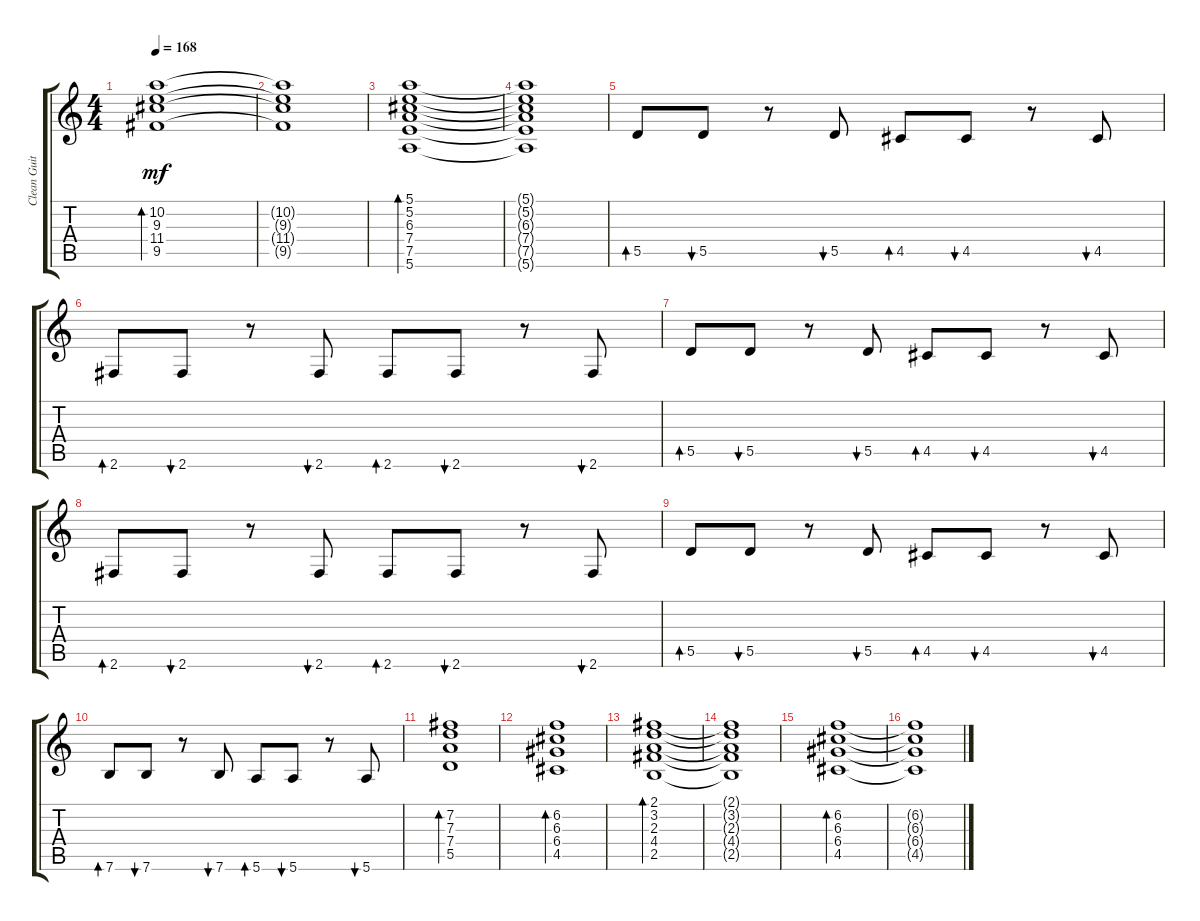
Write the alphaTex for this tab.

\track ("Clean Guitar" "Clean Guit") {instrument electricguitarclean}
\staff {score tabs}
\tuning (E4 B3 G3 D3 A2 E2) {hide}
\ts (4 4)
\tempo 168
\clef g2
\ks c
(10.2 9.3 11.4 9.5).1{bd 30 dy mf} |
(10.2{t} 9.3{t} 11.4{t} 9.5{t}).1 |
(5.1 5.2 6.3 7.4 7.5 5.6).1{bd 30} |
(5.1{t} 5.2{t} 6.3{t} 7.4{t} 7.5{t} 5.6{t}).1 |
5.5.8{bd 30} 5.5.8{bu 30} r.8 5.5.8{bu 30} 4.5.8{bd 30} 4.5.8{bu 30} r.8 4.5.8{bu 30} |
2.6.8{bd 30} 2.6.8{bu 30} r.8 2.6.8{bu 30} 2.6.8{bd 30} 2.6.8{bu 30} r.8 2.6.8{bu 30} |
5.5.8{bd 30} 5.5.8{bu 30} r.8 5.5.8{bu 30} 4.5.8{bd 30} 4.5.8{bu 30} r.8 4.5.8{bu 30} |
2.6.8{bd 30} 2.6.8{bu 30} r.8 2.6.8{bu 30} 2.6.8{bd 30} 2.6.8{bu 30} r.8 2.6.8{bu 30} |
5.5.8{bd 30} 5.5.8{bu 30} r.8 5.5.8{bu 30} 4.5.8{bd 30} 4.5.8{bu 30} r.8 4.5.8{bu 30} |
7.6.8{bd 30} 7.6.8{bu 30} r.8 7.6.8{bu 30} 5.6.8{bd 30} 5.6.8{bu 30} r.8 5.6.8{bu 30} |
(7.2 7.3 7.4 5.5).1{bd 30} |
(6.2 6.3 6.4 4.5).1{bd 30} |
(2.1 3.2 2.3 4.4 2.5).1{bd 30} |
(2.1{t} 3.2{t} 2.3{t} 4.4{t} 2.5{t}).1 |
(6.2 6.3 6.4 4.5).1{bd 30} |
(6.2{t} 6.3{t} 6.4{t} 4.5{t}).1
